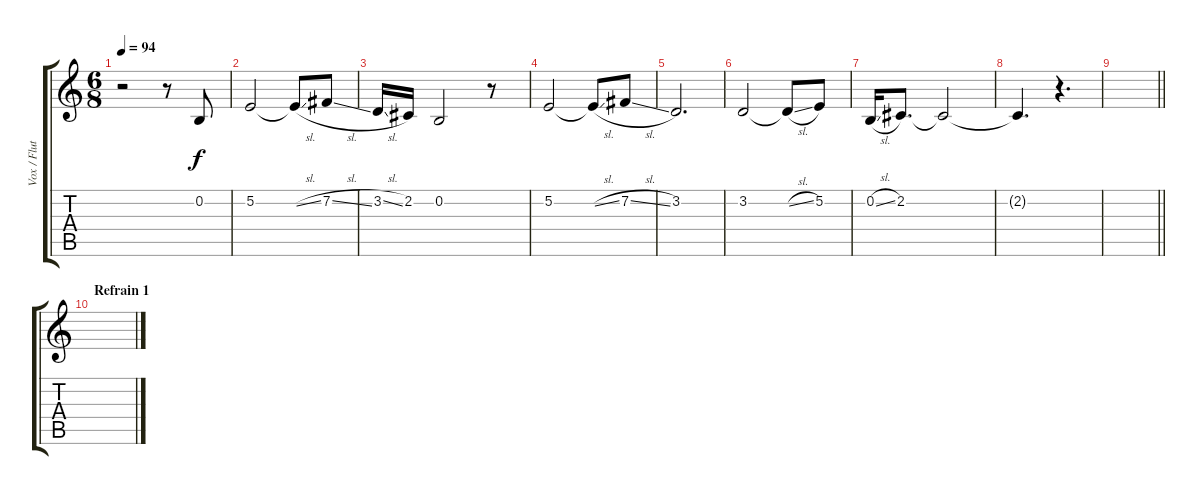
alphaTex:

\track ("Vox / Flute" "Vox / Flut") {instrument flute}
\staff {score tabs}
\tuning (E4 B3 G3 D3 A2 E2) {hide}
\ts (6 8)
\tempo 94
\clef g2
\ks c
r.2{dy f instrument flute} r.8 0.2.8 |
5.2.2{beam merge} 5.2{sl t}.8 7.2{sl}.8 |
3.2{sl}.16 2.2.16 0.2.2 r.8 |
5.2.2 5.2{sl t}.8{beam merge} 7.2{sl}.8 |
3.2.2{d} |
3.2.2{beam merge} 3.2{sl t}.8 5.2.8 |
0.2{sl}.16 2.2.8{d beam merge} 2.2{t}.2 |
2.2{t}.4{d beam merge} r.4{d} |
\barLineRight lightlight
|
\section ("" "Refrain 1")
